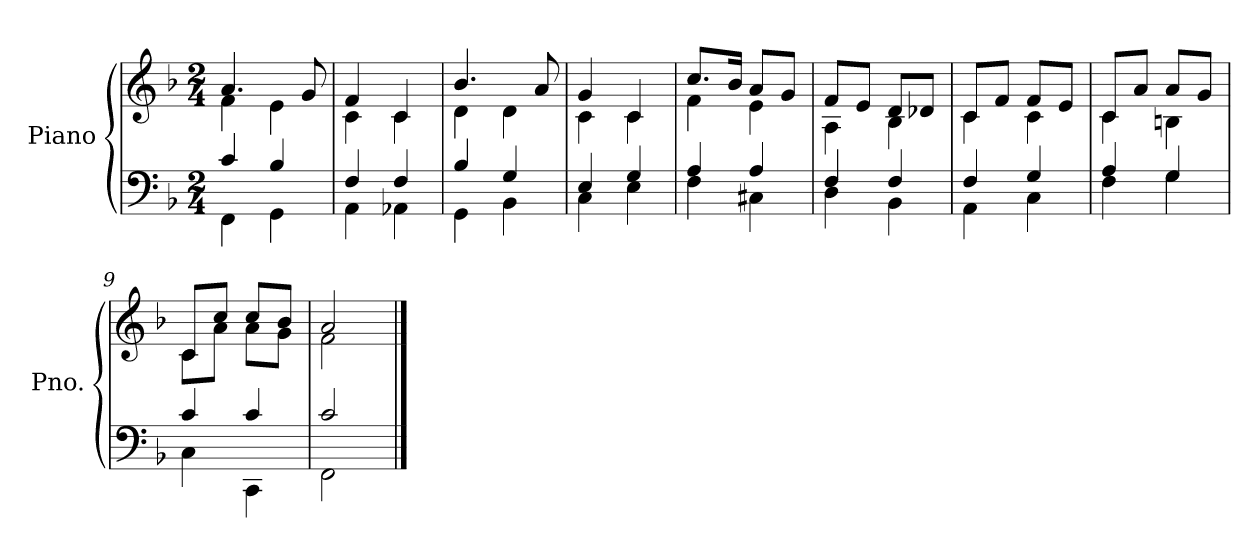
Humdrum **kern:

**kern	**kern
*part1	*part1
*staff2	*staff1
*I"Piano	*
*I'Pno.	*
*clefF4	*clefG2
*k[b-]	*k[b-]
*M2/4	*M2/4
=1	=1
*^	*^
4c/	4FF\	4.a/	4f\
4B-/	4GG\	.	4e\
.	.	8g/	.
=2	=2	=2	=2
4F/	4AA\	4f/	4c\
4F/	4AA-X\	4c/	4c\
=3	=3	=3	=3
4B-/	4GG\	4.b-/	4d\
4G/	4BB-\	.	4d\
.	.	8a/	.
=4	=4	=4	=4
4E/	4C\	4g/	4c\
4G/	4E\	4c/	4c\
=5	=5	=5	=5
4A/	4F\	8.cc/L	4f\
.	.	16b-/Jk	.
4A/	4C#X\	8a/L	4e\
.	.	8g/J	.
=6	=6	=6	=6
4F/	4D\	8f/L	4A\
.	.	8e/J	.
4F/	4BB-\	8d/L	4B-\
.	.	8d-X/J	.
=7	=7	=7	=7
4F/	4AA\	8c/L	4c\
.	.	8f/J	.
4G/	4C\	8f/L	4c\
.	.	8e/J	.
=8	=8	=8	=8
4A/	4F\	8c/L	4c\
.	.	8a/J	.
4G/	4G\	8a/L	4Bn\
.	.	8g/J	.
=9	=9	=9	=9
4c/	4C\	8c/L	8c\L
.	.	8cc/J	8a\J
4c/	4CC\	8cc/L	8a\L
.	.	8b-/J	8g\J
=10	=10	=10	=10
2c/	2FF\	2a/	2f\
*v	*v	*	*
*	*v	*v
==	==
*-	*-
